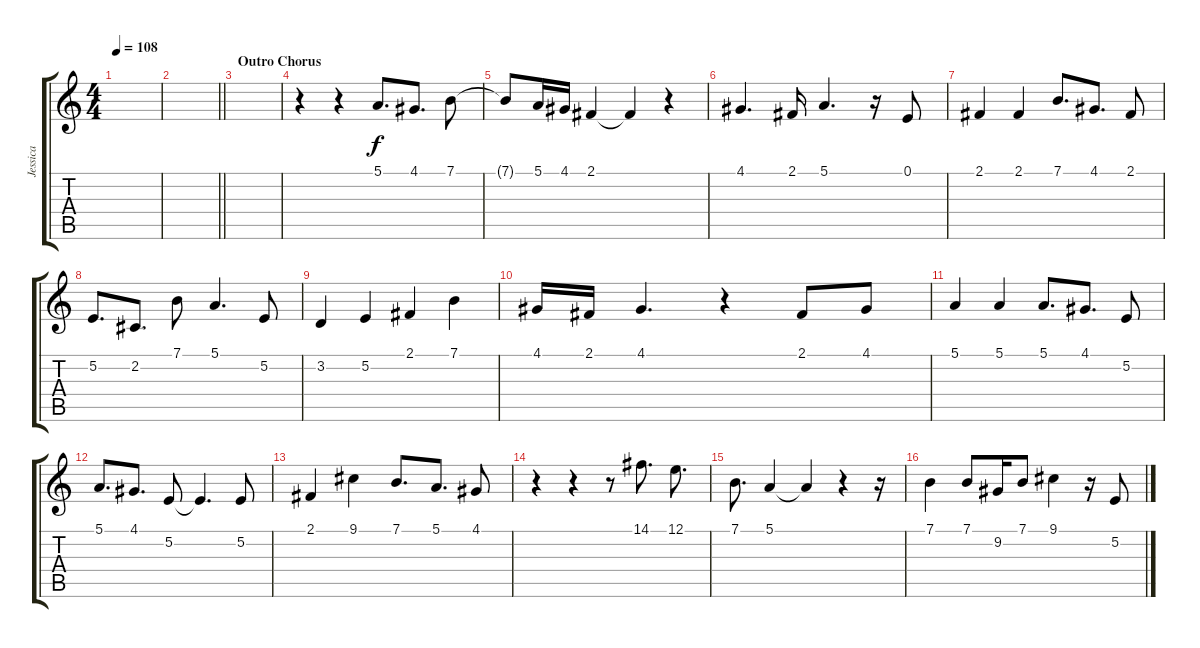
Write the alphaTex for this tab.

\track ("Jessica" "Jessica") {instrument oboe}
\staff {score tabs}
\tuning (E4 B3 G3 D3 A2 E2) {hide}
\ts (4 4)
\tempo 108
\clef g2
\ks c
|
\barLineRight lightlight
|
\section ("" "Outro Chorus")
|
r.4{volume 16} r.4 5.1.8{d} 4.1.8{d} 7.1.8 |
7.1{t}.8 5.1.16 4.1.16 2.1.4 2.1{t}.4 r.4 |
4.1.4{d} 2.1.16 5.1.4{d} r.16 0.1.8{volume 8} |
2.1.4 2.1.4 7.1.8{d} 4.1.8{d} 2.1.8 |
5.2.8{d} 2.2.8{d} 7.1.8 5.1.4{d} 5.2.8 |
3.2.4 5.2.4 2.1.4 7.1.4 |
4.1.16 2.1.16 4.1.4{d} r.4 2.1.8 4.1.8 |
5.1.4 5.1.4 5.1.8{d} 4.1.8{d} 5.2.8 |
5.1.8{d} 4.1.8{d} 5.2.8 5.2{t}.4{d} 5.2.8 |
2.1.4 9.1.4 7.1.8{d} 5.1.8{d} 4.1.8 |
r.4 r.4 r.8 14.1.8{d volume 16} 12.1.8{d} |
7.1.8{d} 5.1.4 5.1{t}.4 r.4 r.16 |
7.1.4 7.1.8 9.2.16 7.1.8 9.1.4 r.16 5.2.8{volume 8}
